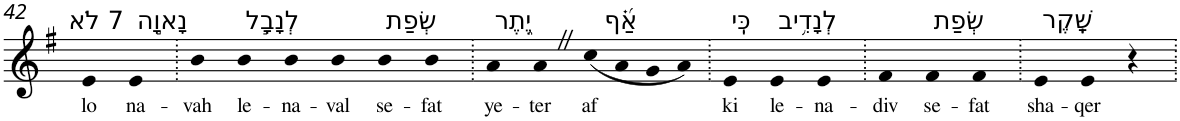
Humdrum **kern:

**kern	**text
*part1	*part1
*staff1	*staff1
*I"Piano	*
*I'Pno	*
!!LO:PB:g=z
*clefG2	*
*k[f#]	*
*G:	*
=42	=42
!LO:TX:a:t=7 לֹא	!
!	!LO:LY:b
4e	lo
!LO:TX:a:t=נָאוָ֣ה	!
!	!LO:LY:b
4e	na-
=43.	=43.
!	!LO:LY:b
4b	-vah
!LO:TX:a:t=לְנָבָ֣ל	!
!	!LO:LY:b
4b	le-
!	!LO:LY:b
4b	-na-
!	!LO:LY:b
4b	-val
!LO:TX:a:t=שְׂפַת	!
!	!LO:LY:b
4b	se-
!	!LO:LY:b
4b	-fat
=44.	=44.
!LO:TX:a:t=יֶ֑תֶר	!
!	!LO:LY:b
4a	ye-
!	!LO:LY:b
4aZ	-ter
!LO:TX:a:t=אַ֝֗ף	!
!	!LO:LY:b
(<8cc	af
8a	.
8g	.
8a)	.
=45.	=45.
!LO:TX:a:t=כִּֽי	!
!	!LO:LY:b
4e	ki
!LO:TX:a:t=לְנָדִ֥יב	!
!	!LO:LY:b
4e	le-
!	!LO:LY:b
4e	-na-
=46.	=46.
!	!LO:LY:b
4f#	-div
!LO:TX:a:t=שְׂפַת	!
!	!LO:LY:b
4f#	se-
!	!LO:LY:b
4f#	-fat
=47.	=47.
!LO:TX:a:t=שָֽׁקֶר	!
!	!LO:LY:b
4e	sha-
!	!LO:LY:b
4e	-qer
4r	.
=.	=.
*-	*-
